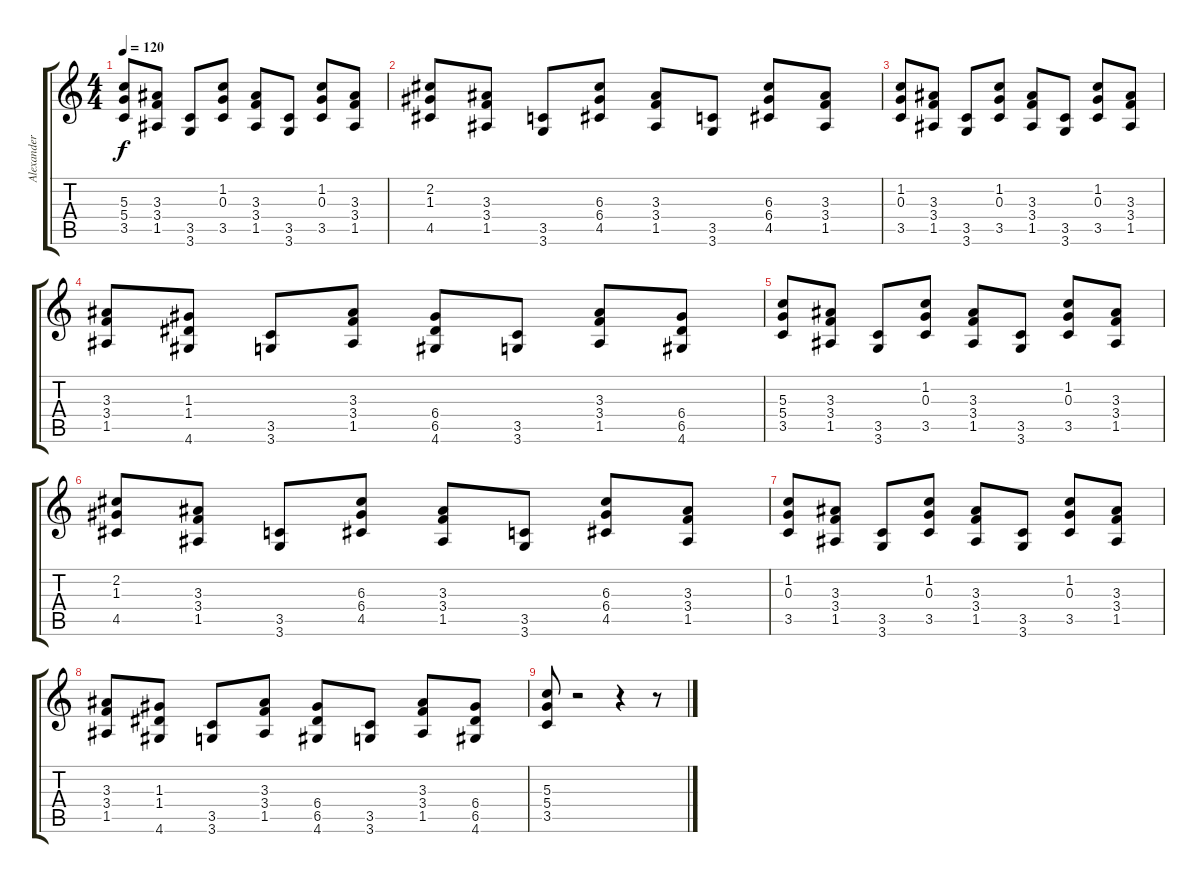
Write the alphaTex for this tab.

\track ("Alexander" "Alexander") {instrument overdrivenguitar}
\staff {score tabs}
\tuning (E4 B3 G3 D3 A2 E2) {hide}
\ts (4 4)
\tempo 120
\clef g2
\ks c
(5.3 5.4 3.5).8{dy f} (3.3 3.4 1.5).8 (3.5 3.6).8 (1.2 0.3 3.5).8 (3.3 3.4 1.5).8 (3.5 3.6).8 (1.2 0.3 3.5).8 (3.3 3.4 1.5).8 |
(2.2 1.3 4.5).8 (3.3 3.4 1.5).8 (3.5 3.6).8 (6.3 6.4 4.5).8 (3.3 3.4 1.5).8 (3.5 3.6).8 (6.3 6.4 4.5).8 (3.3 3.4 1.5).8 |
(1.2 0.3 3.5).8 (3.3 3.4 1.5).8 (3.5 3.6).8 (1.2 0.3 3.5).8 (3.3 3.4 1.5).8 (3.5 3.6).8 (1.2 0.3 3.5).8 (3.3 3.4 1.5).8 |
(3.3 3.4 1.5).8 (1.3 1.4 4.6).8 (3.5 3.6).8 (3.3 3.4 1.5).8 (6.4 6.5 4.6).8 (3.5 3.6).8 (3.3 3.4 1.5).8 (6.4 6.5 4.6).8 |
(5.3 5.4 3.5).8 (3.3 3.4 1.5).8 (3.5 3.6).8 (1.2 0.3 3.5).8 (3.3 3.4 1.5).8 (3.5 3.6).8 (1.2 0.3 3.5).8 (3.3 3.4 1.5).8 |
(2.2 1.3 4.5).8 (3.3 3.4 1.5).8 (3.5 3.6).8 (6.3 6.4 4.5).8 (3.3 3.4 1.5).8 (3.5 3.6).8 (6.3 6.4 4.5).8 (3.3 3.4 1.5).8 |
(1.2 0.3 3.5).8 (3.3 3.4 1.5).8 (3.5 3.6).8 (1.2 0.3 3.5).8 (3.3 3.4 1.5).8 (3.5 3.6).8 (1.2 0.3 3.5).8 (3.3 3.4 1.5).8 |
(3.3 3.4 1.5).8 (1.3 1.4 4.6).8 (3.5 3.6).8 (3.3 3.4 1.5).8 (6.4 6.5 4.6).8 (3.5 3.6).8 (3.3 3.4 1.5).8 (6.4 6.5 4.6).8 |
(5.3 5.4 3.5).8 r.2 r.4 r.8
